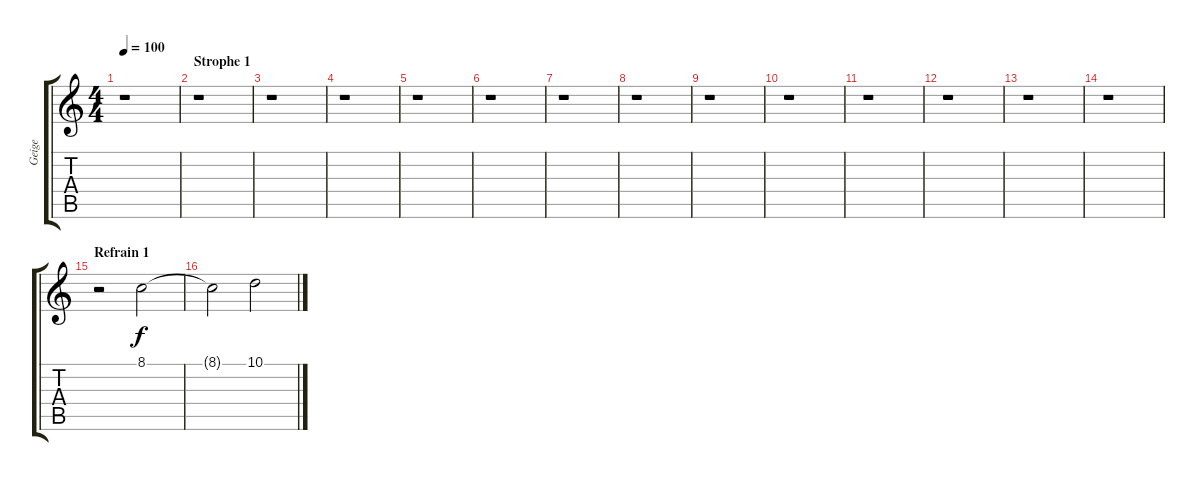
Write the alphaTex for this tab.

\track ("Geige" "Geige") {instrument violin}
\staff {score tabs}
\tuning (E4 B3 G3 D3 A2 E2) {hide}
\ts (4 4)
\tempo 100
\clef g2
\ks c
r.1{dy f instrument violin} |
\section ("" "Strophe 1")
r.1 |
r.1 |
r.1 |
r.1 |
r.1 |
r.1 |
r.1 |
r.1 |
r.1 |
r.1 |
r.1 |
r.1 |
r.1 |
\section ("" "Refrain 1")
r.2 8.1.2 |
8.1{t}.2 10.1.2
